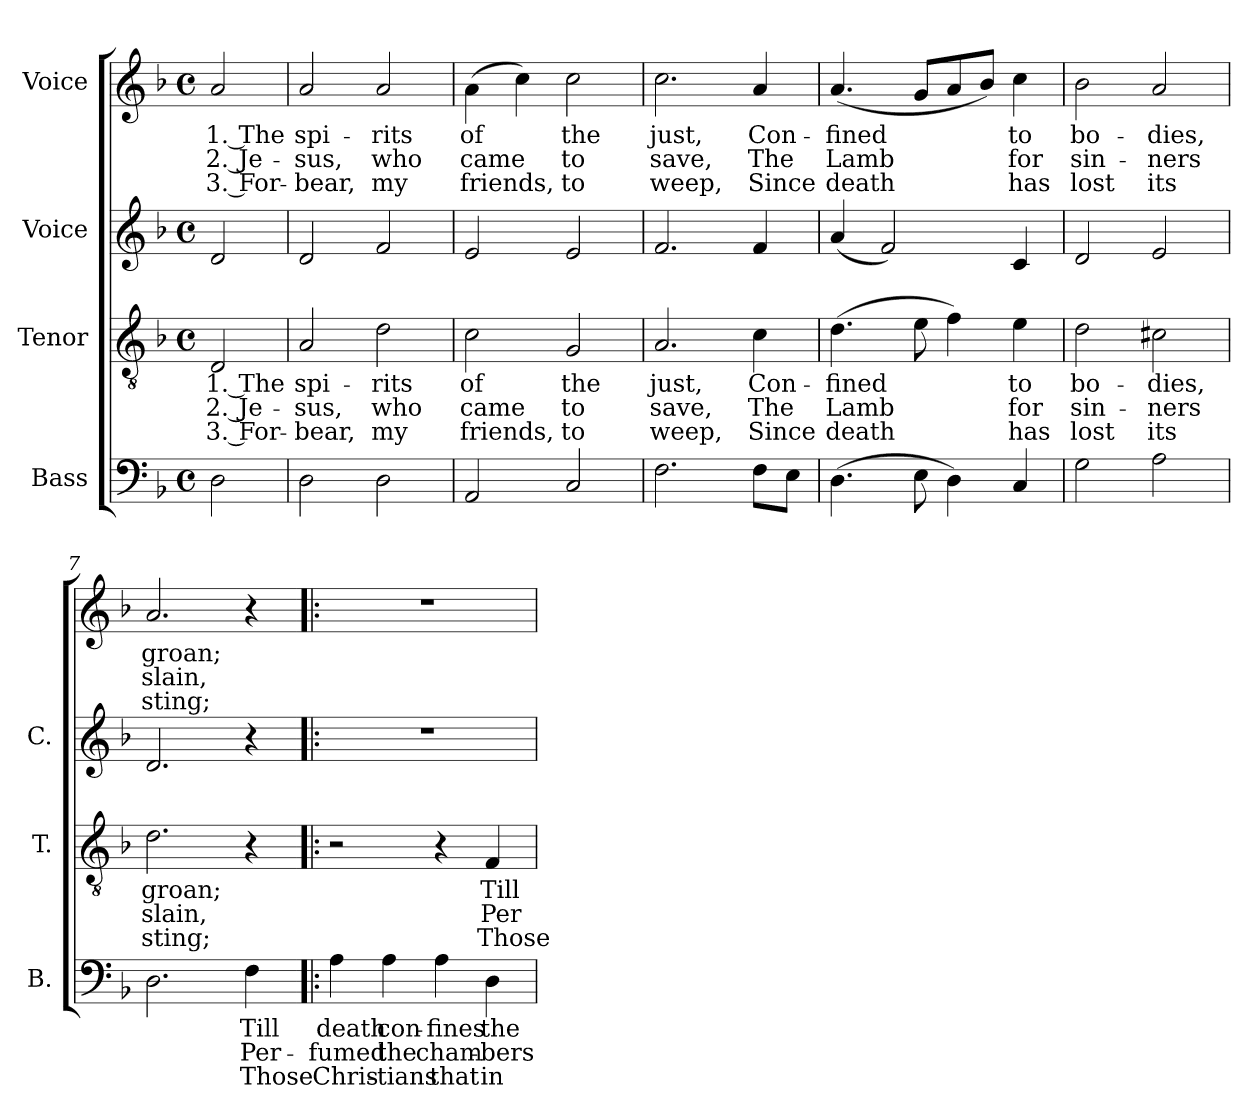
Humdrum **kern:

**kern	**text	**text	**text	**kern	**text	**text	**text	**kern	**kern	**text	**text	**text
*part4	*part4	*part4	*part4	*part3	*part3	*part3	*part3	*part2	*part1	*part1	*part1	*part1
*staff4	*staff4	*staff4	*staff4	*staff3	*staff3	*staff3	*staff3	*staff2	*staff1	*staff1	*staff1	*staff1
*I"Bass	*	*	*	*I"Tenor	*	*	*	*I"Voice	*I"Voice	*	*	*
*I'B.	*	*	*	*I'T.	*	*	*	*I'C.	*	*	*	*
*clefF4	*	*	*	*clefGv2	*	*	*	*clefG2	*clefG2	*	*	*
*k[b-]	*	*	*	*k[b-]	*	*	*	*k[b-]	*k[b-]	*	*	*
*M4/4	*	*	*	*M4/4	*	*	*	*M4/4	*M4/4	*	*	*
*met(c)	*	*	*	*met(c)	*	*	*	*met(c)	*met(c)	*	*	*
*MM120	*	*	*	*MM120	*	*	*	*MM120	*MM120	*	*	*
=1	=1	=1	=1	=1	=1	=1	=1	=1	=1	=1	=1	=1
2D\	.	.	.	2D/	1. The	2. Je-	3. For-	2d/	2a/	1. The	2. Je-	3. For-
=2	=2	=2	=2	=2	=2	=2	=2	=2	=2	=2	=2	=2
2D\	.	.	.	2A/	spi-	-sus,	-bear,	2d/	2a/	spi-	-sus,	-bear,
2D\	.	.	.	2d\	-rits	who	my	2f/	2a/	-rits	who	my
=3	=3	=3	=3	=3	=3	=3	=3	=3	=3	=3	=3	=3
2AA/	.	.	.	2c\	of	came	friends,	2e/	(4a\	of	came	friends,
.	.	.	.	.	.	.	.	.	4cc\)	.	.	.
2C/	.	.	.	2G/	the	to	to	2e/	2cc\	the	to	to
=4	=4	=4	=4	=4	=4	=4	=4	=4	=4	=4	=4	=4
2.F\	.	.	.	2.A/	just,	save,	weep,	2.f/	2.cc\	just,	save,	weep,
8F\L	.	.	.	4c\	Con-	The	Since	4f/	4a/	Con-	The	Since
8E\J	.	.	.	.	.	.	.	.	.	.	.	.
=5	=5	=5	=5	=5	=5	=5	=5	=5	=5	=5	=5	=5
(4.D\	.	.	.	(4.d\	-fined	Lamb	death	(4a/	(4.a/	-fined	Lamb	death
.	.	.	.	.	.	.	.	2f/)	.	.	.	.
8E\	.	.	.	8e\	.	.	.	.	8g/L	.	.	.
4D\)	.	.	.	4f\)	.	.	.	.	8a/	.	.	.
.	.	.	.	.	.	.	.	.	8b-/J)	.	.	.
4C/	.	.	.	4e\	to	for	has	4c/	4cc\	to	for	has
=6	=6	=6	=6	=6	=6	=6	=6	=6	=6	=6	=6	=6
2G\	.	.	.	2d\	bo-	sin-	lost	2d/	2b-\	bo-	sin-	lost
2A\	.	.	.	2c#X\	-dies,	-ners	its	2e/	2a/	-dies,	-ners	its
=7	=7	=7	=7	=7	=7	=7	=7	=7	=7	=7	=7	=7
2.D\	.	.	.	2.d\	groan;	slain,	sting;	2.d/	2.a/	groan;	slain,	sting;
4F\	Till	Per-	Those	4r	.	.	.	4r	4r	.	.	.
=8!|:	=8!|:	=8!|:	=8!|:	=8!|:	=8!|:	=8!|:	=8!|:	=8!|:	=8!|:	=8!|:	=8!|:	=8!|:
4A\	death	-fumed	Chris-	2r	.	.	.	1r	1r	.	.	.
4A\	con-	the	-tians	.	.	.	.	.	.	.	.	.
4A\	-fines	cham-	that	4r	.	.	.	.	.	.	.	.
4D\	the	-bers	in	4F/	Till	Per-	Those	.	.	.	.	.
=	=	=	=	=	=	=	=	=	=	=	=	=
*-	*-	*-	*-	*-	*-	*-	*-	*-	*-	*-	*-	*-
